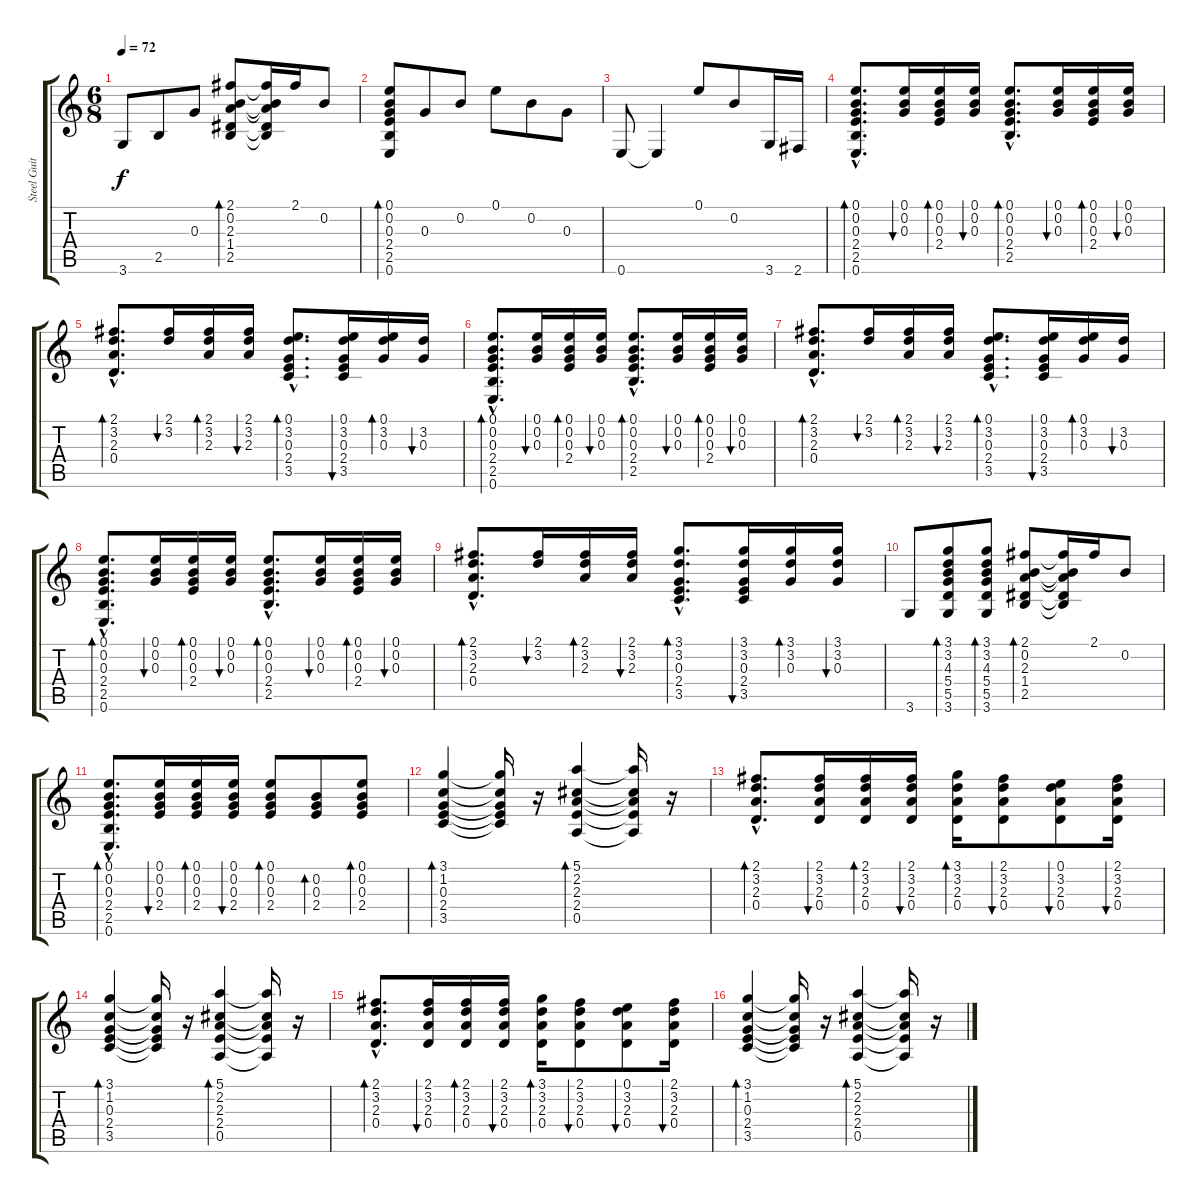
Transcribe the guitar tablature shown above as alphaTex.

\track ("Steel Guitar - Lead" "Steel Guit") {instrument acousticguitarsteel}
\staff {score tabs}
\tuning (E4 B3 G3 D3 A2 E2) {hide}
\ts (6 8)
\tempo 72
\clef g2
\ks c
3.6.8{dy f} 2.5.8 0.3.8 (2.1 0.2 2.3 1.4 2.5).8{bd 60} (2.1{t} 0.2{t} 2.3{t} 1.4{t} 2.5{t}).16 2.1.16 0.2.8 |
(0.1 0.2 0.3 2.4 2.5 0.6).8{bd 60} 0.3.8 0.2.8 0.1.8 0.2.8 0.3.8 |
0.6.8 0.6{t}.4 0.1.8 0.2.8 3.6.16 2.6.16 |
(0.1{hac} 0.2{hac} 0.3{hac} 2.4{hac} 2.5{hac} 0.6{hac}).8{d bd 30} (0.1 0.2 0.3).16{bu 60} (0.1 0.2 0.3 2.4).16{bd 30} (0.1 0.2 0.3).16{bu 30} (0.1{hac} 0.2{hac} 0.3{hac} 2.4{hac} 2.5{hac}).8{d bd 30} (0.1 0.2 0.3).16{bu 30} (0.1 0.2 0.3 2.4).16{bd 30} (0.1 0.2 0.3).16{bu 30} |
(2.1{hac} 3.2{hac} 2.3{hac} 0.4{hac}).8{d bd 30} (2.1 3.2).16{bu 30} (2.1 3.2 2.3).16{bd 30} (2.1 3.2 2.3).16{bu 30} (0.1{hac} 3.2{hac} 0.3{hac} 2.4{hac} 3.5{hac}).8{d bd 30} (0.1 3.2 0.3 2.4 3.5).16{bu 30} (0.1 3.2 0.3).16{bd 30} (3.2 0.3).16{bu 30} |
(0.1{hac} 0.2{hac} 0.3{hac} 2.4{hac} 2.5{hac} 0.6{hac}).8{d bd 30} (0.1 0.2 0.3).16{bu 60} (0.1 0.2 0.3 2.4).16{bd 30} (0.1 0.2 0.3).16{bu 30} (0.1{hac} 0.2{hac} 0.3{hac} 2.4{hac} 2.5{hac}).8{d bd 30} (0.1 0.2 0.3).16{bu 30} (0.1 0.2 0.3 2.4).16{bd 30} (0.1 0.2 0.3).16{bu 30} |
(2.1{hac} 3.2{hac} 2.3{hac} 0.4{hac}).8{d bd 30} (2.1 3.2).16{bu 30} (2.1 3.2 2.3).16{bd 30} (2.1 3.2 2.3).16{bu 30} (0.1{hac} 3.2{hac} 0.3{hac} 2.4{hac} 3.5{hac}).8{d bd 30} (0.1 3.2 0.3 2.4 3.5).16{bu 30} (0.1 3.2 0.3).16{bd 30} (3.2 0.3).16{bu 30} |
(0.1{hac} 0.2{hac} 0.3{hac} 2.4{hac} 2.5{hac} 0.6{hac}).8{d bd 30} (0.1 0.2 0.3).16{bu 60} (0.1 0.2 0.3 2.4).16{bd 30} (0.1 0.2 0.3).16{bu 30} (0.1{hac} 0.2{hac} 0.3{hac} 2.4{hac} 2.5{hac}).8{d bd 30} (0.1 0.2 0.3).16{bu 30} (0.1 0.2 0.3 2.4).16{bd 30} (0.1 0.2 0.3).16{bu 30} |
(2.1{hac} 3.2{hac} 2.3{hac} 0.4{hac}).8{d bd 30} (2.1 3.2).16{bu 30} (2.1 3.2 2.3).16{bd 30} (2.1 3.2 2.3).16{bu 30} (3.1{hac} 3.2{hac} 0.3{hac} 2.4{hac} 3.5{hac}).8{d bd 30} (3.1 3.2 0.3 2.4 3.5).16{bu 30} (3.1 3.2 0.3).16{bd 30} (3.1 3.2 0.3).16{bu 30} |
3.6.8 (3.1 3.2 4.3 5.4 5.5 3.6).8{bd 30} (3.1 3.2 4.3 5.4 5.5 3.6).8{bd 30} (2.1 0.2 2.3 1.4 2.5).8{bd 30} (2.1{t} 0.2{t} 2.3{t} 1.4{t} 2.5{t}).16 2.1.16 0.2.8 |
(0.1{hac} 0.2{hac} 0.3{hac} 2.4{hac} 2.5{hac} 0.6{hac}).8{d bd 60} (0.1 0.2 0.3 2.4).16{bu 60} (0.1 0.2 0.3 2.4).16{bd 30} (0.1 0.2 0.3 2.4).16{bu 30} (0.1 0.2 0.3 2.4).8{bd 30} (0.2 0.3 2.4).8{bd 30} (0.1 0.2 0.3 2.4).8{bd 30} |
(3.1 1.2 0.3 2.4 3.5).4{bd 120} (3.1{t} 1.2{t} 0.3{t} 2.4{t} 3.5{t}).16 r.16 (5.1 2.2 2.3 2.4 0.5).4{bd 60} (5.1{t} 2.2{t} 2.3{t} 2.4{t} 0.5{t}).16 r.16 |
(2.1{hac} 3.2{hac} 2.3{hac} 0.4{hac}).8{d bd 120} (2.1 3.2 2.3 0.4).16{bu 30} (2.1 3.2 2.3 0.4).16{bd 30} (2.1 3.2 2.3 0.4).16{bu 30} (3.1 3.2 2.3 0.4).16{bd 30} (2.1 3.2 2.3 0.4).8{bu 30} (0.1 3.2 2.3 0.4).8{bu 30} (2.1 3.2 2.3 0.4).16{bu 30} |
(3.1 1.2 0.3 2.4 3.5).4{bd 120} (3.1{t} 1.2{t} 0.3{t} 2.4{t} 3.5{t}).16 r.16 (5.1 2.2 2.3 2.4 0.5).4{bd 60} (5.1{t} 2.2{t} 2.3{t} 2.4{t} 0.5{t}).16 r.16 |
(2.1{hac} 3.2{hac} 2.3{hac} 0.4{hac}).8{d bd 120} (2.1 3.2 2.3 0.4).16{bu 30} (2.1 3.2 2.3 0.4).16{bd 30} (2.1 3.2 2.3 0.4).16{bu 30} (3.1 3.2 2.3 0.4).16{bd 30} (2.1 3.2 2.3 0.4).8{bu 30} (0.1 3.2 2.3 0.4).8{bu 30} (2.1 3.2 2.3 0.4).16{bu 30} |
(3.1 1.2 0.3 2.4 3.5).4{bd 120} (3.1{t} 1.2{t} 0.3{t} 2.4{t} 3.5{t}).16 r.16 (5.1 2.2 2.3 2.4 0.5).4{bd 60} (5.1{t} 2.2{t} 2.3{t} 2.4{t} 0.5{t}).16 r.16
